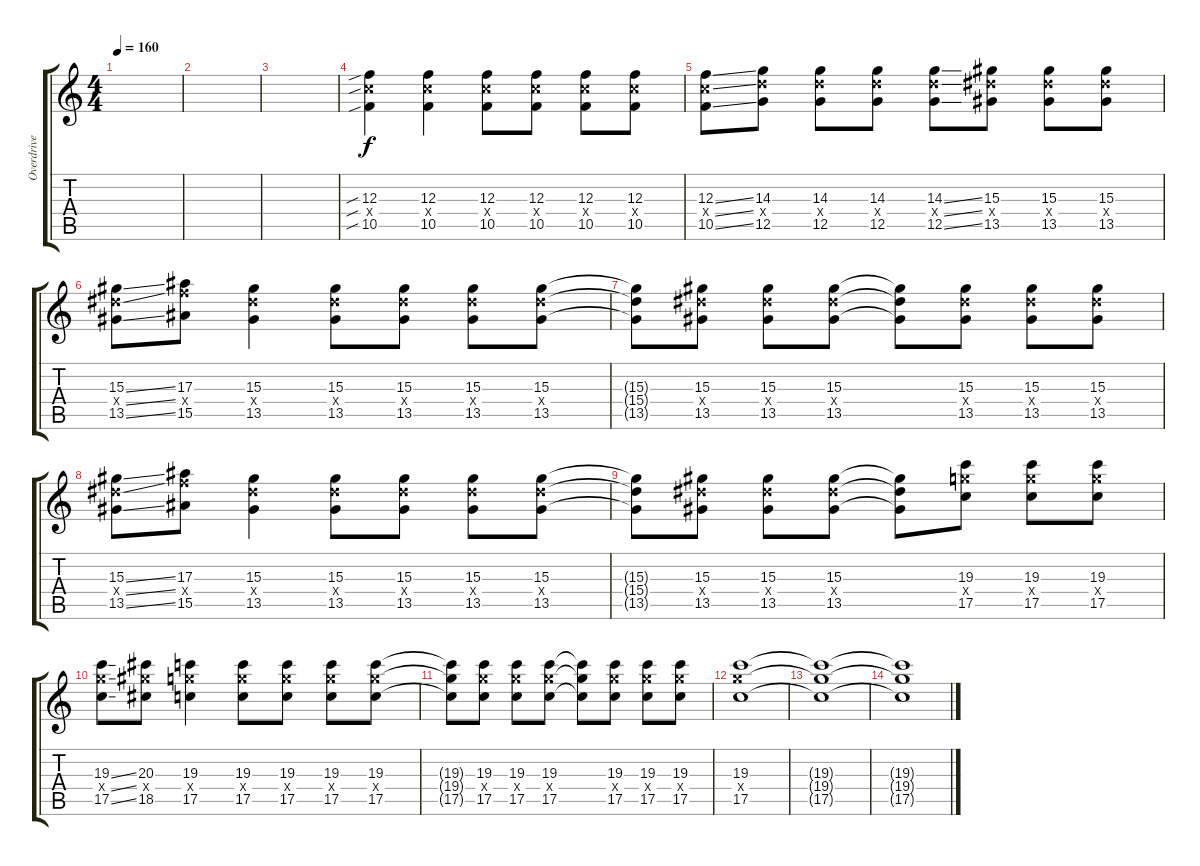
\track ("Overdrive w/ Neck Pickup" "Overdrive ") {instrument overdrivenguitar}
\staff {score tabs}
\tuning (D4 A3 F3 C3 G2 C2) {hide}
\ts (4 4)
\tempo 160
\clef g2
\ks c
|
|
|
(12.3{sib} 12.4{sib x} 10.5{sib}).4 (12.3 12.4{x} 10.5).4 (12.3 12.4{x} 10.5).8 (12.3 12.4{x} 10.5).8 (12.3 12.4{x} 10.5).8 (12.3 12.4{x} 10.5).8 |
(12.3{ss} 12.4{ss x} 10.5{ss}).8 (14.3 14.4{x} 12.5).8 (14.3 14.4{x} 12.5).8 (14.3 14.4{x} 12.5).8 (14.3{ss} 14.4{ss x} 12.5{ss}).8 (15.3 15.4{x} 13.5).8 (15.3 15.4{x} 13.5).8 (15.3 15.4{x} 13.5).8 |
(15.3{ss} 15.4{ss x} 13.5{ss}).8 (17.3 17.4{x} 15.5).8 (15.3 15.4{x} 13.5).4 (15.3 15.4{x} 13.5).8 (15.3 15.4{x} 13.5).8 (15.3 15.4{x} 13.5).8 (15.3 15.4{x} 13.5).8 |
(15.3{t} 15.4{t} 13.5{t}).8 (15.3 15.4{x} 13.5).8 (15.3 15.4{x} 13.5).8 (15.3 15.4{x} 13.5).8 (15.3{t} 15.4{t} 13.5{t}).8 (15.3 15.4{x} 13.5).8 (15.3 15.4{x} 13.5).8 (15.3 15.4{x} 13.5).8 |
(15.3{ss} 15.4{ss x} 13.5{ss}).8 (17.3 17.4{x} 15.5).8 (15.3 15.4{x} 13.5).4 (15.3 15.4{x} 13.5).8 (15.3 15.4{x} 13.5).8 (15.3 15.4{x} 13.5).8 (15.3 15.4{x} 13.5).8 |
(15.3{t} 15.4{t} 13.5{t}).8 (15.3 15.4{x} 13.5).8 (15.3 15.4{x} 13.5).8 (15.3 15.4{x} 13.5).8 (15.3{t} 15.4{t} 13.5{t}).8 (19.3 19.4{x} 17.5).8 (19.3 19.4{x} 17.5).8 (19.3 19.4{x} 17.5).8 |
(19.3{ss} 19.4{ss x} 17.5{ss}).8 (20.3 20.4{x} 18.5).8 (19.3 19.4{x} 17.5).4 (19.3 19.4{x} 17.5).8 (19.3 19.4{x} 17.5).8 (19.3 19.4{x} 17.5).8 (19.3 19.4{x} 17.5).8 |
(19.3{t} 19.4{t} 17.5{t}).8 (19.3 19.4{x} 17.5).8 (19.3 19.4{x} 17.5).8 (19.3 19.4{x} 17.5).8 (19.3{t} 19.4{t} 17.5{t}).8 (19.3 19.4{x} 17.5).8 (19.3 19.4{x} 17.5).8 (19.3 19.4{x} 17.5).8 |
(19.3 19.4{x} 17.5).1 |
(19.3{t} 19.4{t} 17.5{t}).1 |
(19.3{t} 19.4{t} 17.5{t}).1
